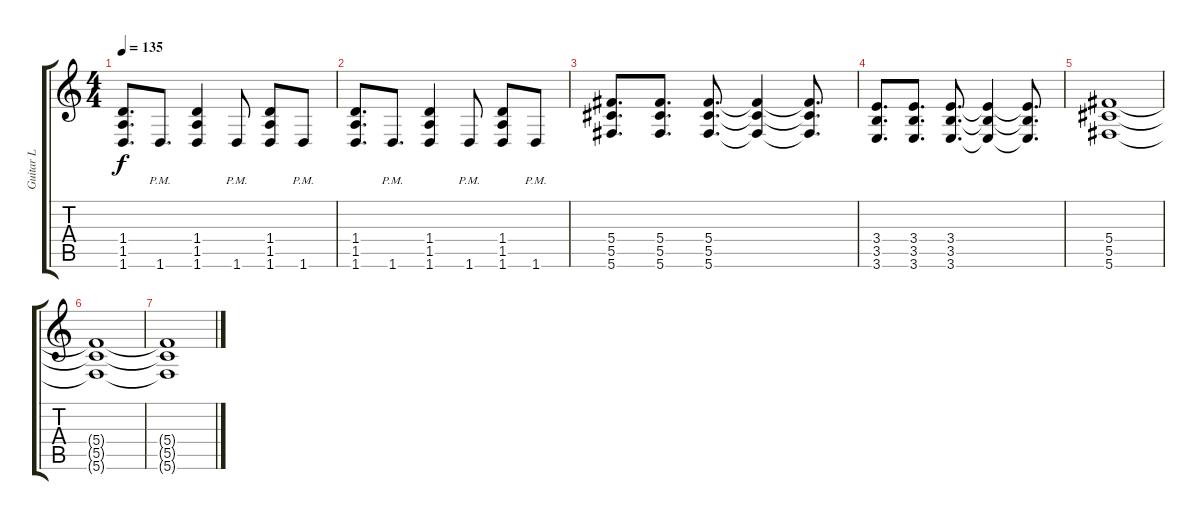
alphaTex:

\track ("Guitar L" "Guitar L") {instrument distortionguitar}
\staff {score tabs}
\tuning (Eb4 Bb3 Gb3 Db3 Ab2 Db2) {hide}
\ts (4 4)
\tempo 135
\clef g2
\ks c
(1.4 1.5 1.6).8{d dy f} 1.6{pm}.8{d} (1.4 1.5 1.6).4 1.6{pm}.8 (1.4 1.5 1.6).8 1.6{pm}.8 |
(1.4 1.5 1.6).8{d} 1.6{pm}.8{d} (1.4 1.5 1.6).4 1.6{pm}.8 (1.4 1.5 1.6).8 1.6{pm}.8 |
(5.4 5.5 5.6).8{d} (5.4 5.5 5.6).8{d} (5.4 5.5 5.6).8{d} (5.4{t} 5.5{t} 5.6{t}).4 (5.4{t} 5.5{t} 5.6{t}).8{d} |
(3.4 3.5 3.6).8{d} (3.4 3.5 3.6).8{d} (3.4 3.5 3.6).8{d} (3.4{t} 3.5{t} 3.6{t}).4 (3.4{t} 3.5{t} 3.6{t}).8{d} |
(5.4 5.5 5.6).1 |
(5.4{t} 5.5{t} 5.6{t}).1 |
(5.4{t} 5.5{t} 5.6{t}).1
